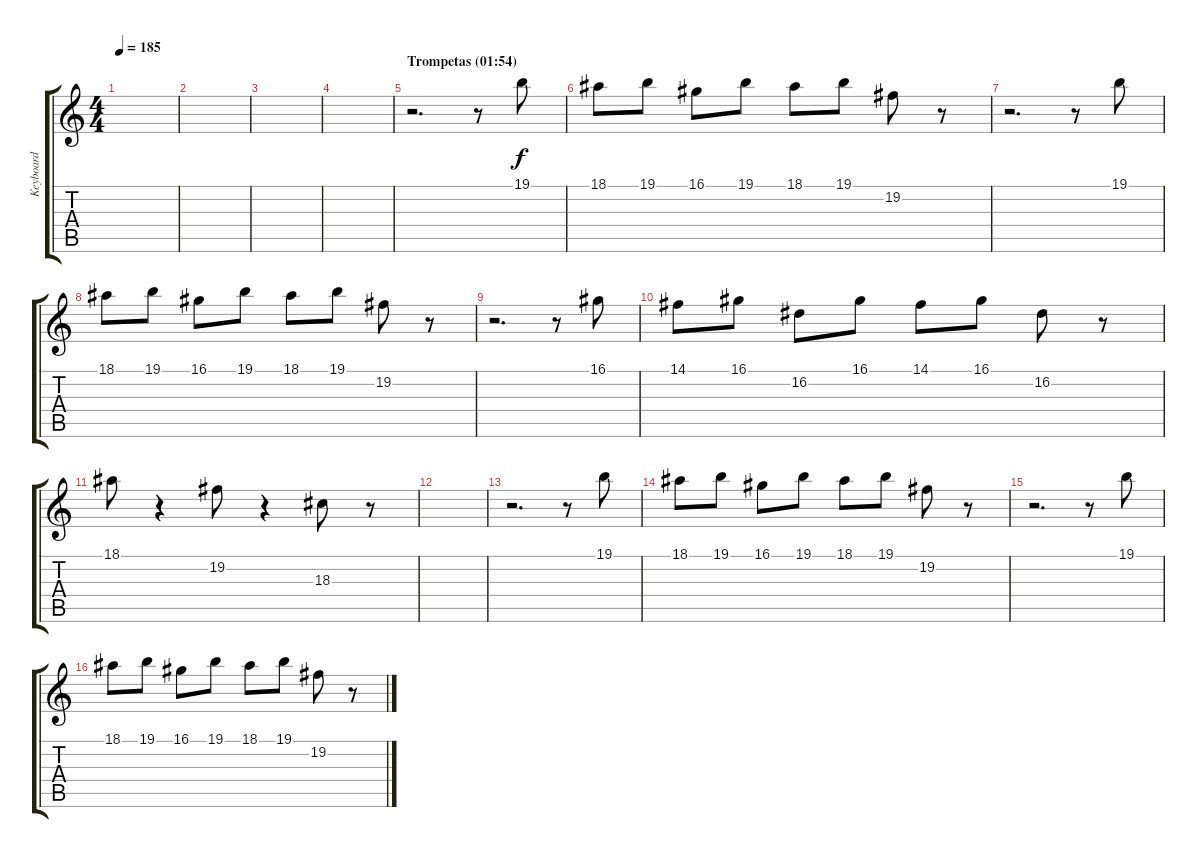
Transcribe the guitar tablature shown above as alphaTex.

\track ("Keyboard" "Keyboard") {instrument flute}
\staff {score tabs}
\tuning (E4 B3 G3 D3 A2 E2) {hide}
\ts (4 4)
\tempo 185
\clef g2
\ks c
|
|
|
|
\section ("" "Trompetas (01:54)")
r.2{d} r.8 19.1.8 |
18.1.8 19.1.8 16.1.8 19.1.8 18.1.8 19.1.8 19.2.8 r.8 |
r.2{d} r.8 19.1.8 |
18.1.8 19.1.8 16.1.8 19.1.8 18.1.8 19.1.8 19.2.8 r.8 |
r.2{d} r.8 16.1.8 |
14.1.8 16.1.8 16.2.8 16.1.8 14.1.8 16.1.8 16.2.8 r.8 |
18.1.8 r.4 19.2.8 r.4 18.3.8 r.8 |
|
r.2{d} r.8 19.1.8 |
18.1.8 19.1.8 16.1.8 19.1.8 18.1.8 19.1.8 19.2.8 r.8 |
r.2{d} r.8 19.1.8 |
18.1.8 19.1.8 16.1.8 19.1.8 18.1.8 19.1.8 19.2.8 r.8
